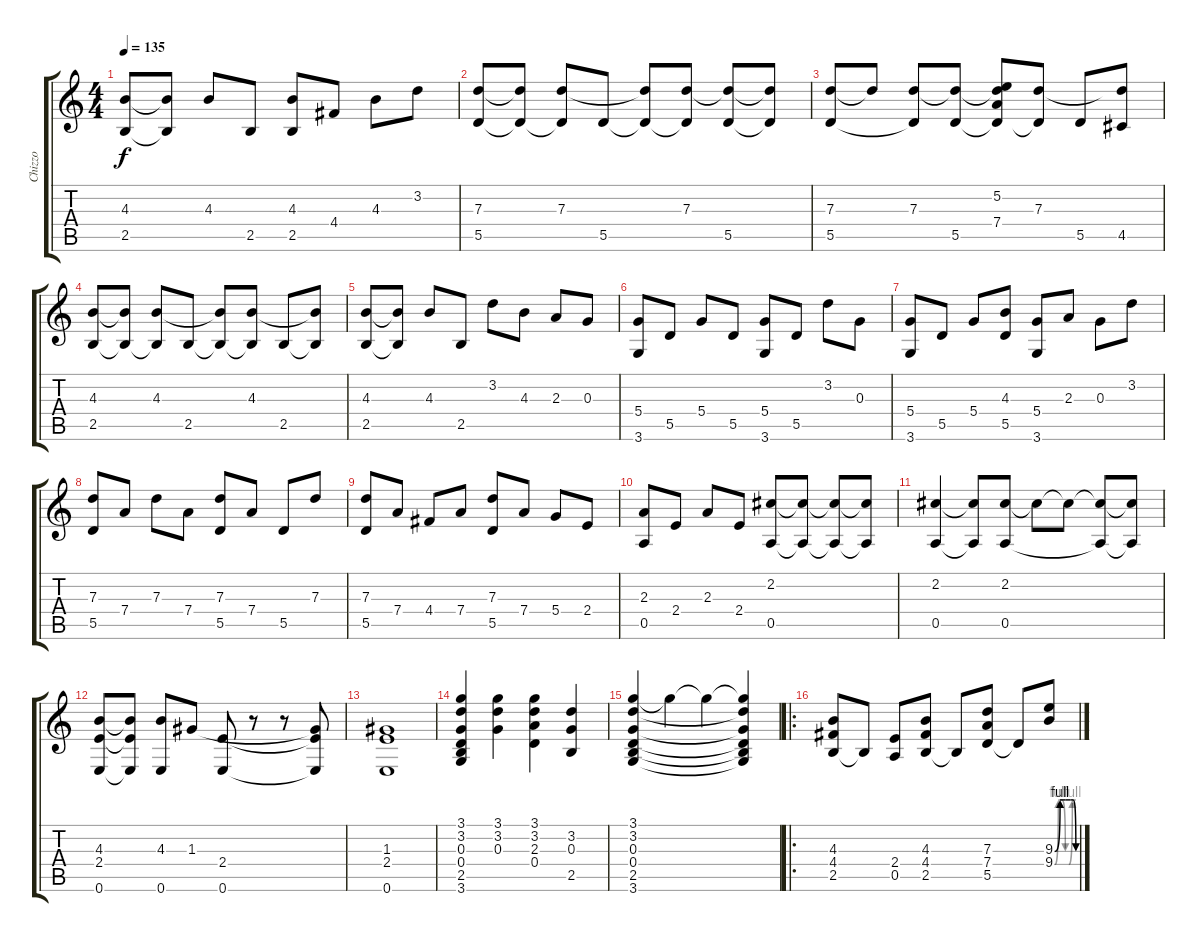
\track ("Chizzo" "Chizzo") {instrument electricguitarjazz}
\staff {score tabs}
\tuning (E4 B3 G3 D3 A2 E2) {hide}
\ts (4 4)
\tempo 135
\clef g2
\ks c
(4.3 2.5).8{dy f} (4.3{t} 2.5{t}).8 4.3.8 2.5.8 (4.3 2.5).8 4.4.8 4.3.8 3.2.8 |
(7.3 5.5).8 (7.3{t} 5.5{t}).8 (7.3 5.5{t}).8 5.5.8 (7.3{t} 5.5{t}).8 (7.3 5.5{t}).8 (7.3{t} 5.5).8 (7.3{t} 5.5{t}).8 |
(7.3 5.5).8 7.3{t}.8 (7.3 5.5{t}).8 (7.3{t} 5.5).8 (5.2 7.3{t} 7.4 5.5{t}).8 (7.3 5.5{t}).8 5.5.8 (7.3{t} 4.5).8 |
(4.3 2.5).8 (4.3{t} 2.5{t}).8 (4.3 2.5{t}).8 2.5.8 (4.3{t} 2.5{t}).8 (4.3 2.5{t}).8 2.5.8 (4.3{t} 2.5{t}).8 |
(4.3 2.5).8 (4.3{t} 2.5{t}).8 4.3.8 2.5.8 3.2.8 4.3.8 2.3.8 0.3.8 |
(5.4 3.6).8 5.5.8 5.4.8 5.5.8 (5.4 3.6).8 5.5.8 3.2.8 0.3.8 |
(5.4 3.6).8 5.5.8 5.4.8 (4.3 5.5).8 (5.4 3.6).8 2.3.8 0.3.8 3.2.8 |
(7.3 5.5).8 7.4.8 7.3.8 7.4.8 (7.3 5.5).8 7.4.8 5.5.8 7.3.8 |
(7.3 5.5).8 7.4.8 4.4.8 7.4.8 (7.3 5.5).8 7.4.8 5.4.8 2.4.8 |
(2.3 0.5).8 2.4.8 2.3.8 2.4.8 (2.2 0.5).8 (2.2{t} 0.5{t}).8 (2.2{t} 0.5{t}).8 (2.2{t} 0.5{t}).8 |
(2.2 0.5).4 (2.2{t} 0.5{t}).8 (2.2 0.5).8 2.2{t}.8 2.2{t}.8 (2.2{t} 0.5{t}).8 (2.2{t} 0.5{t}).8 |
(4.3 2.4 0.6).8 (4.3{t} 2.4{t} 0.6{t}).8 (4.3 0.6).8 1.3.8 (2.4 0.6).8 r.8 r.8 (1.3{t} 2.4{t} 0.6{t}).8 |
(1.3 2.4 0.6).1 |
(3.1 3.2 0.3 0.4 2.5 3.6).4 (3.1 3.2 0.3).4 (3.1 3.2 2.3 0.4).4 (3.2 0.3 2.5).4 |
(3.1 3.2 0.3 0.4 2.5 3.6).4 3.1{t}.4 3.1{t}.4 (3.1{t} 3.2{t} 0.3{t} 0.4{t} 2.5{t} 3.6{t}).4 |
\ro
(4.3 4.4 2.5).8{instrument distortionguitar} 2.5{t}.8 (2.4 0.5).8 (4.3 4.4 2.5).8 2.5{t}.8 (7.3 7.4 5.5).8 5.5{t}.8 (9.3{be (custom 0 0 15 4 30 4 45 4 52 4 60 0)} 9.4{be (custom 0 0 10 4 20 4 30 0 40 0 50 4 60 4)}).8
